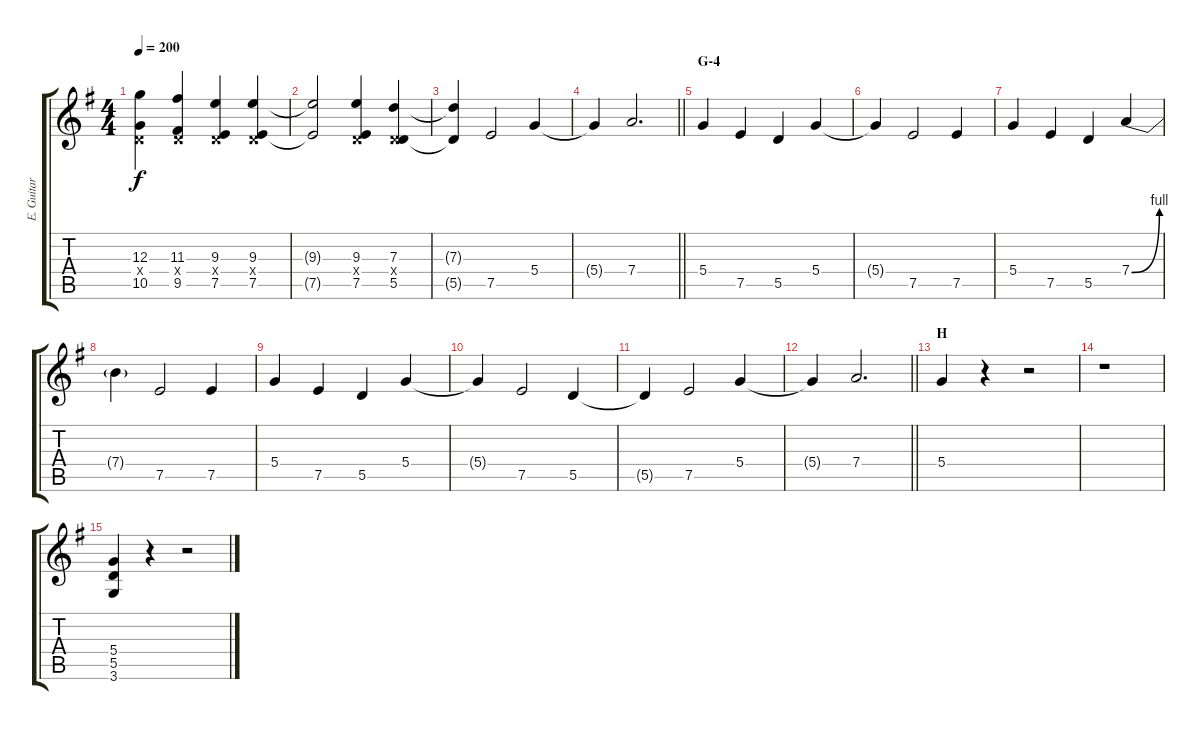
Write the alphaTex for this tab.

\track ("E. Guitar I" "E. Guitar ") {instrument overdrivenguitar}
\staff {score tabs}
\tuning (E4 B3 G3 D3 A2 E2) {hide}
\ts (4 4)
\tempo 200
\clef g2
\ks g
(12.3 0.4{x} 10.5).4{dy f} (11.3 0.4{x} 9.5).4 (9.3 0.4{x} 7.5).4 (9.3 0.4{x} 7.5).4 |
(9.3{t} 7.5{t}).2 (9.3 0.4{x} 7.5).4 (7.3 0.4{x} 5.5).4 |
(7.3{t} 5.5{t}).4 7.5.2 5.4.4 |
\barLineRight lightlight
5.4{t}.4 7.4.2{d} |
\section ("" "G-4")
5.4.4 7.5.4 5.5.4 5.4.4 |
5.4{t}.4 7.5.2 7.5.4 |
5.4.4 7.5.4 5.5.4 7.4{be (bend 0 0 60 4)}.4 |
7.4{t}.4 7.5.2 7.5.4 |
5.4.4 7.5.4 5.5.4 5.4.4 |
5.4{t}.4 7.5.2 5.5.4 |
5.5{t}.4 7.5.2 5.4.4 |
\barLineRight lightlight
5.4{t}.4 7.4.2{d} |
\section ("" "H")
5.4.4 r.4 r.2 |
r.1 |
(5.4 5.5 3.6).4 r.4 r.2
